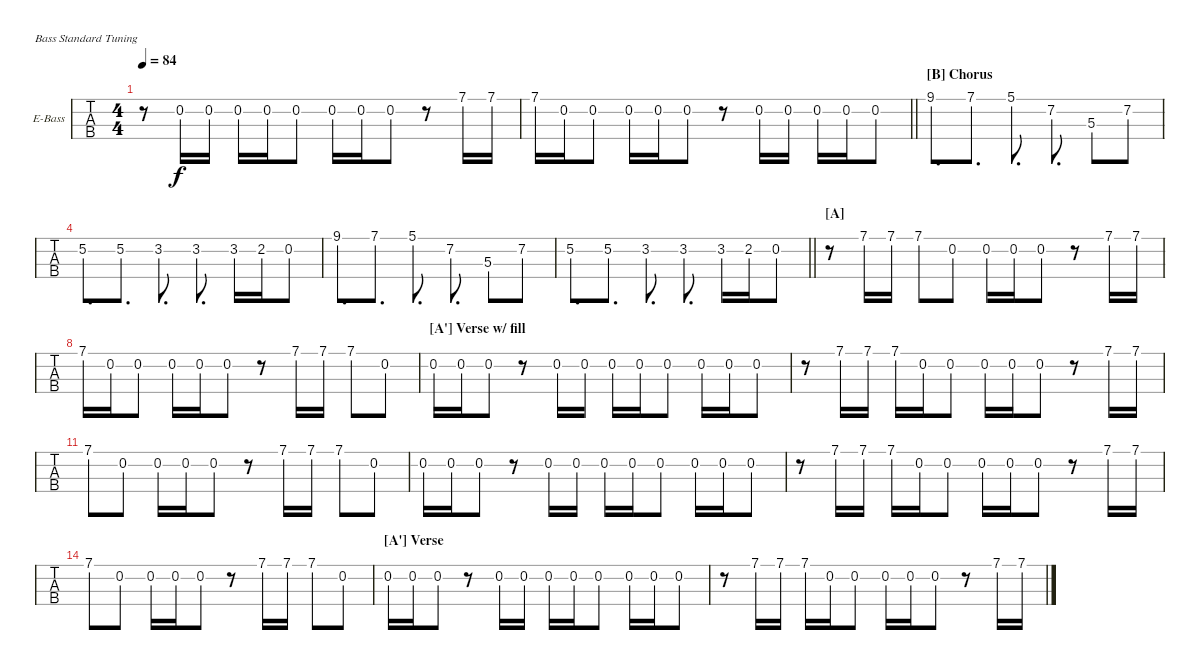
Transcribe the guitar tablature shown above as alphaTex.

\bracketExtendMode nobrackets
\firstSystemTrackNameOrientation horizontal
\otherSystemsTrackNameOrientation horizontal
\defaultBarNumberDisplay FirstOfSystem
\track ("Bass " "E-Bass") {instrument electricbassfinger}
\staff {tabs}
\tuning (G2 D2 A1 E1)
\ts (4 4)
\tempo 84
\clef f4
\ks d
r.8{dy f} 0.2.16 0.2.16 0.2.16 0.2.16 0.2.8 0.2.16 0.2.16 0.2.8 r.8 7.1.16 7.1.16 |
\barLineRight lightlight
7.1.16 0.2.16 0.2.8 0.2.16 0.2.16 0.2.8 r.8 0.2.16 0.2.16 0.2.16 0.2.16 0.2.8 |
\section ("B" "Chorus")
9.1.8{d} 7.1.8{d} 5.1.8{d} 7.2.8{d} 5.3.8 7.2.8 |
5.2.8{d} 5.2.8{d} 3.2.8{d} 3.2.8{d} 3.2.16 2.2.16 0.2.8 |
9.1.8{d} 7.1.8{d} 5.1.8{d} 7.2.8{d} 5.3.8 7.2.8 |
\barLineRight lightlight
5.2.8{d} 5.2.8{d} 3.2.8{d} 3.2.8{d} 3.2.16 2.2.16 0.2.8 |
\section ("A" "")
r.8 7.1.16 7.1.16 7.1.8 0.2.8 0.2.16 0.2.16 0.2.8 r.8 7.1.16 7.1.16 |
7.1.16 0.2.16 0.2.8 0.2.16 0.2.16 0.2.8 r.8 7.1.16 7.1.16 7.1.8 0.2.8 |
\section ("A'" "Verse w/ fill")
0.2.16 0.2.16 0.2.8 r.8 0.2.16 0.2.16 0.2.16 0.2.16 0.2.8 0.2.16 0.2.16 0.2.8 |
r.8 7.1.16 7.1.16 7.1.16 0.2.16 0.2.8 0.2.16 0.2.16 0.2.8 r.8 7.1.16 7.1.16 |
7.1.8 0.2.8 0.2.16 0.2.16 0.2.8 r.8 7.1.16 7.1.16 7.1.8 0.2.8 |
0.2.16 0.2.16 0.2.8 r.8 0.2.16 0.2.16 0.2.16 0.2.16 0.2.8 0.2.16 0.2.16 0.2.8 |
r.8 7.1.16 7.1.16 7.1.16 0.2.16 0.2.8 0.2.16 0.2.16 0.2.8 r.8 7.1.16 7.1.16 |
7.1.8 0.2.8 0.2.16 0.2.16 0.2.8 r.8 7.1.16 7.1.16 7.1.8 0.2.8 |
\section ("A'" "Verse")
0.2.16 0.2.16 0.2.8 r.8 0.2.16 0.2.16 0.2.16 0.2.16 0.2.8 0.2.16 0.2.16 0.2.8 |
r.8 7.1.16 7.1.16 7.1.16 0.2.16 0.2.8 0.2.16 0.2.16 0.2.8 r.8 7.1.16 7.1.16
